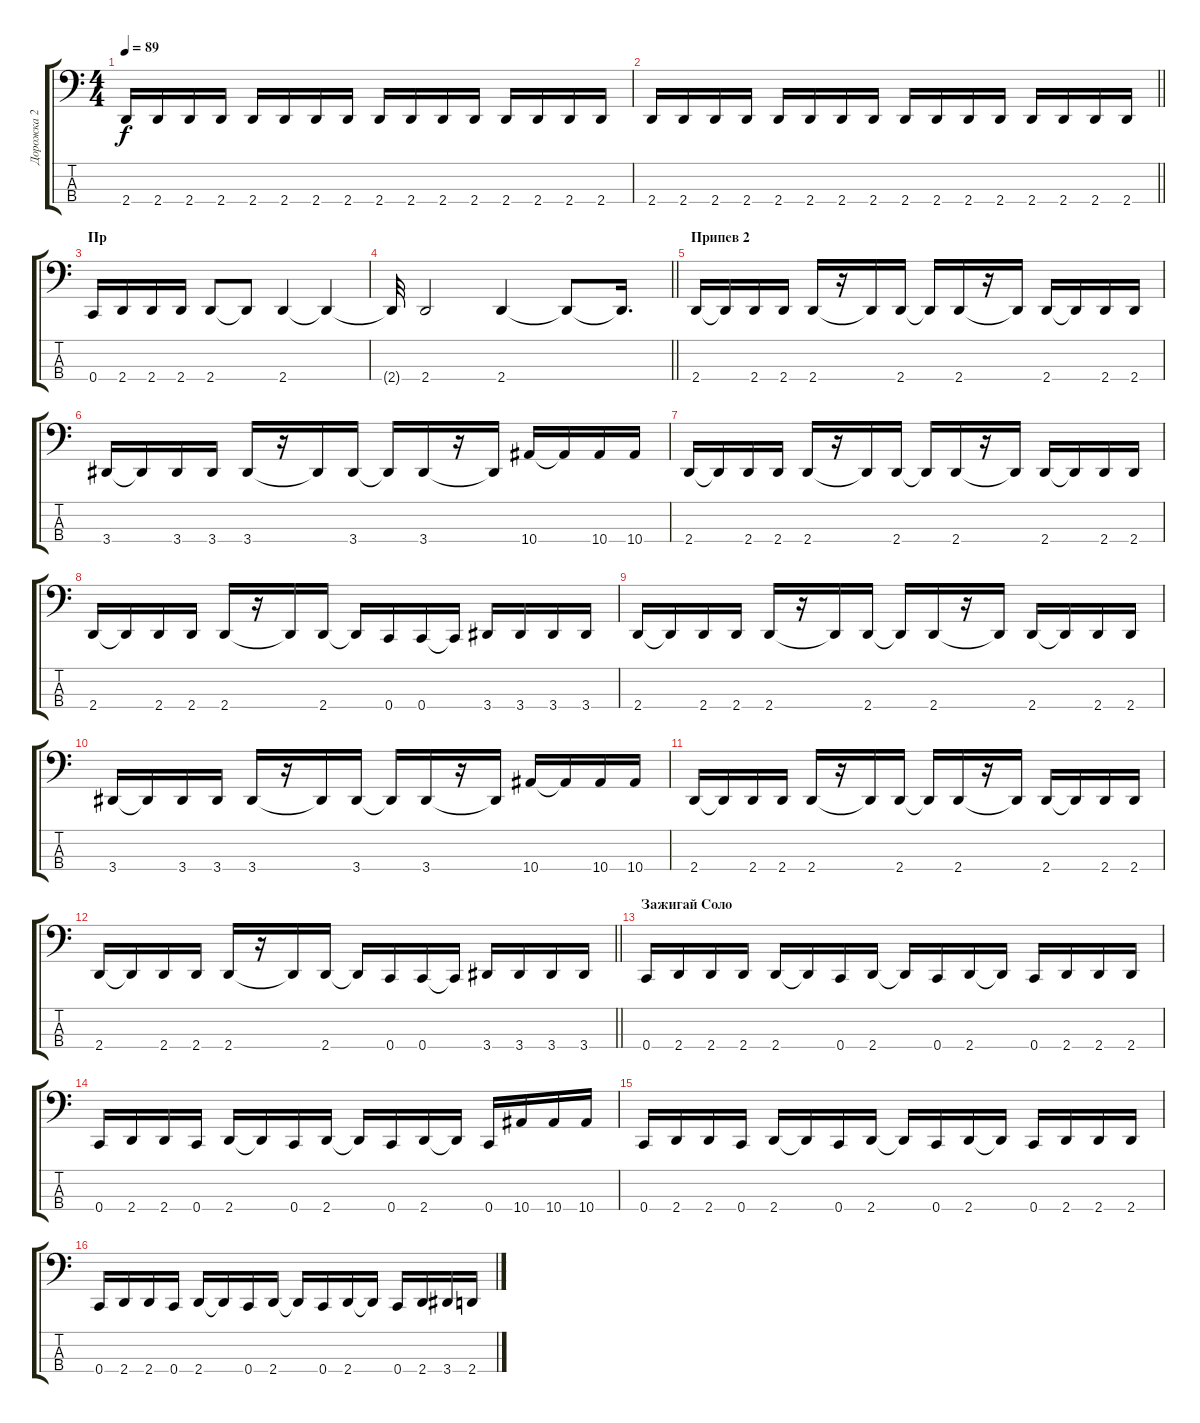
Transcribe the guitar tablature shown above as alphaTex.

\track ("Дорожка 2" "Дорожка 2") {instrument electricbassfinger}
\staff {score tabs}
\tuning (F2 C2 G1 C1) {hide}
\ts (4 4)
\tempo 89
\clef f4
\ks c
2.4.16{dy f} 2.4.16 2.4.16 2.4.16 2.4.16 2.4.16 2.4.16 2.4.16 2.4.16 2.4.16 2.4.16 2.4.16 2.4.16 2.4.16 2.4.16 2.4.16 |
\barLineRight lightlight
2.4.16 2.4.16 2.4.16 2.4.16 2.4.16 2.4.16 2.4.16 2.4.16 2.4.16 2.4.16 2.4.16 2.4.16 2.4.16 2.4.16 2.4.16 2.4.16 |
\section ("" "Пр")
0.4.16 2.4.16 2.4.16 2.4.16 2.4.8 2.4{t}.8 2.4.4 2.4{t}.4 |
\barLineRight lightlight
2.4{t}.32 2.4.2 2.4.4 2.4{t}.8 2.4{t}.16{d} |
\section ("" "Припев 2")
2.4.16 2.4{t}.16 2.4.16 2.4.16 2.4.16 r.16 2.4{t}.16 2.4.16 2.4{t}.16 2.4.16 r.16 2.4{t}.16 2.4.16 2.4{t}.16 2.4.16 2.4.16 |
3.4.16 3.4{t}.16 3.4.16 3.4.16 3.4.16 r.16 3.4{t}.16 3.4.16 3.4{t}.16 3.4.16 r.16 3.4{t}.16 10.4.16 10.4{t}.16 10.4.16 10.4.16 |
2.4.16 2.4{t}.16 2.4.16 2.4.16 2.4.16 r.16 2.4{t}.16 2.4.16 2.4{t}.16 2.4.16 r.16 2.4{t}.16 2.4.16 2.4{t}.16 2.4.16 2.4.16 |
2.4.16 2.4{t}.16 2.4.16 2.4.16 2.4.16 r.16 2.4{t}.16 2.4.16 2.4{t}.16 0.4.16 0.4.16 0.4{t}.16 3.4.16 3.4.16 3.4.16 3.4.16 |
2.4.16 2.4{t}.16 2.4.16 2.4.16 2.4.16 r.16 2.4{t}.16 2.4.16 2.4{t}.16 2.4.16 r.16 2.4{t}.16 2.4.16 2.4{t}.16 2.4.16 2.4.16 |
3.4.16 3.4{t}.16 3.4.16 3.4.16 3.4.16 r.16 3.4{t}.16 3.4.16 3.4{t}.16 3.4.16 r.16 3.4{t}.16 10.4.16 10.4{t}.16 10.4.16 10.4.16 |
2.4.16 2.4{t}.16 2.4.16 2.4.16 2.4.16 r.16 2.4{t}.16 2.4.16 2.4{t}.16 2.4.16 r.16 2.4{t}.16 2.4.16 2.4{t}.16 2.4.16 2.4.16 |
\barLineRight lightlight
2.4.16 2.4{t}.16 2.4.16 2.4.16 2.4.16 r.16 2.4{t}.16 2.4.16 2.4{t}.16 0.4.16 0.4.16 0.4{t}.16 3.4.16 3.4.16 3.4.16 3.4.16 |
\section ("" "Зажигай Соло")
0.4.16 2.4.16 2.4.16 2.4.16 2.4.16 2.4{t}.16 0.4.16 2.4.16 2.4{t}.16 0.4.16 2.4.16 2.4{t}.16 0.4.16 2.4.16 2.4.16 2.4.16 |
0.4.16 2.4.16 2.4.16 0.4.16 2.4.16 2.4{t}.16 0.4.16 2.4.16 2.4{t}.16 0.4.16 2.4.16 2.4{t}.16 0.4.16 10.4.16 10.4.16 10.4.16 |
0.4.16 2.4.16 2.4.16 0.4.16 2.4.16 2.4{t}.16 0.4.16 2.4.16 2.4{t}.16 0.4.16 2.4.16 2.4{t}.16 0.4.16 2.4.16 2.4.16 2.4.16 |
0.4.16 2.4.16 2.4.16 0.4.16 2.4.16 2.4{t}.16 0.4.16 2.4.16 2.4{t}.16 0.4.16 2.4.16 2.4{t}.16 0.4.16 2.4.16 3.4.16 2.4.16
